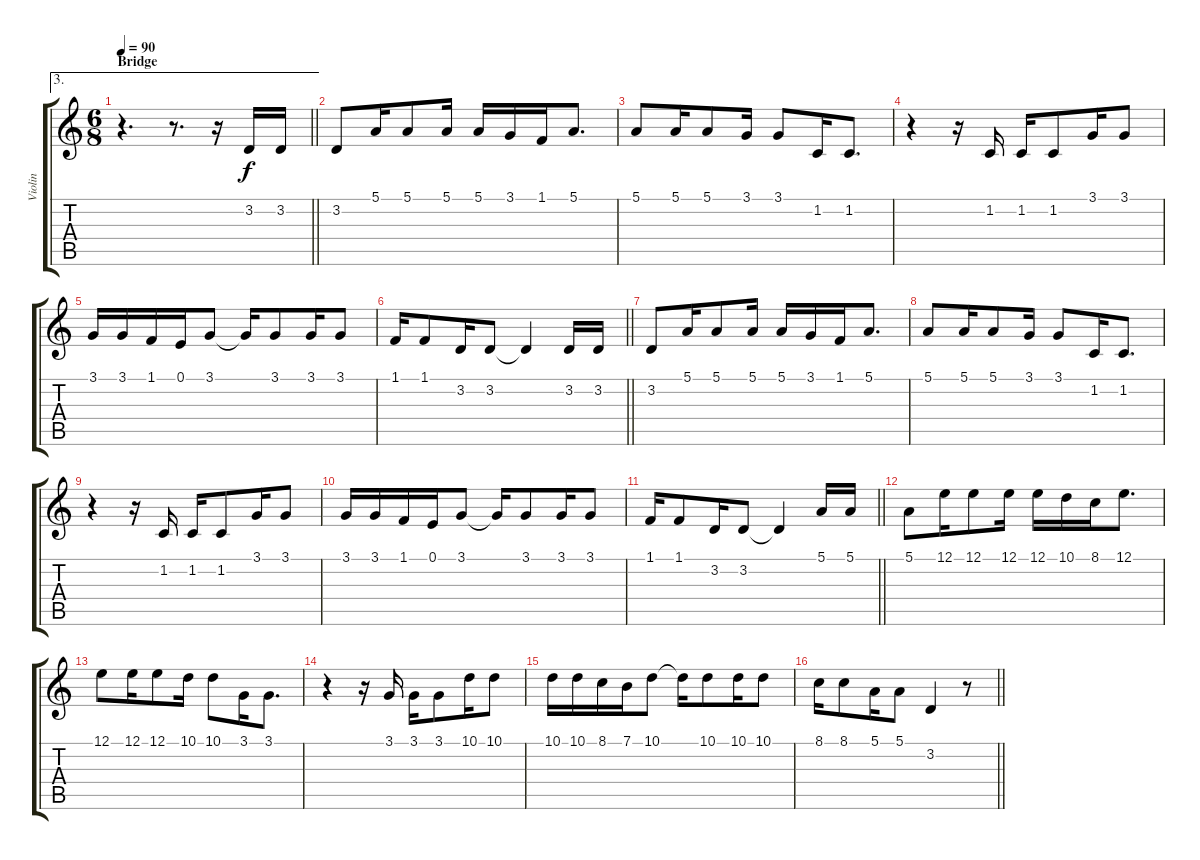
\track ("Violin" "Violin") {instrument violin}
\staff {score tabs}
\tuning (E4 B3 G3 D3 A2 E2) {hide}
\ae 3
\ts (6 8)
\section ("" "Bridge")
\tempo 90
\clef g2
\barLineRight lightlight
\ks c
r.4{d dy f} r.8{d} r.16 3.2.16 3.2.16 |
3.2.8 5.1.16 5.1.8 5.1.16 5.1.16 3.1.16 1.1.16 5.1.8{d} |
5.1.8 5.1.16 5.1.8 3.1.16 3.1.8 1.2.16 1.2.8{d} |
r.4 r.16 1.2.16 1.2.16 1.2.8 3.1.16 3.1.8 |
3.1.16 3.1.16 1.1.16 0.1.16 3.1.8 3.1{t}.16 3.1.8 3.1.16 3.1.8 |
\barLineRight lightlight
1.1.16 1.1.8 3.2.16 3.2.8 3.2{t}.4 3.2.16 3.2.16 |
3.2.8 5.1.16 5.1.8 5.1.16 5.1.16 3.1.16 1.1.16 5.1.8{d} |
5.1.8 5.1.16 5.1.8 3.1.16 3.1.8 1.2.16 1.2.8{d} |
r.4 r.16 1.2.16 1.2.16 1.2.8 3.1.16 3.1.8 |
3.1.16 3.1.16 1.1.16 0.1.16 3.1.8 3.1{t}.16 3.1.8 3.1.16 3.1.8 |
\barLineRight lightlight
1.1.16 1.1.8 3.2.16 3.2.8 3.2{t}.4 5.1.16 5.1.16 |
5.1.8 12.1.16 12.1.8 12.1.16 12.1.16 10.1.16 8.1.16 12.1.8{d} |
12.1.8 12.1.16 12.1.8 10.1.16 10.1.8 3.1.16 3.1.8{d} |
r.4 r.16 3.1.16 3.1.16 3.1.8 10.1.16 10.1.8 |
10.1.16 10.1.16 8.1.16 7.1.16 10.1.8 10.1{t}.16 10.1.8 10.1.16 10.1.8 |
\barLineRight lightlight
8.1.16 8.1.8 5.1.16 5.1.8 3.2.4 r.8
